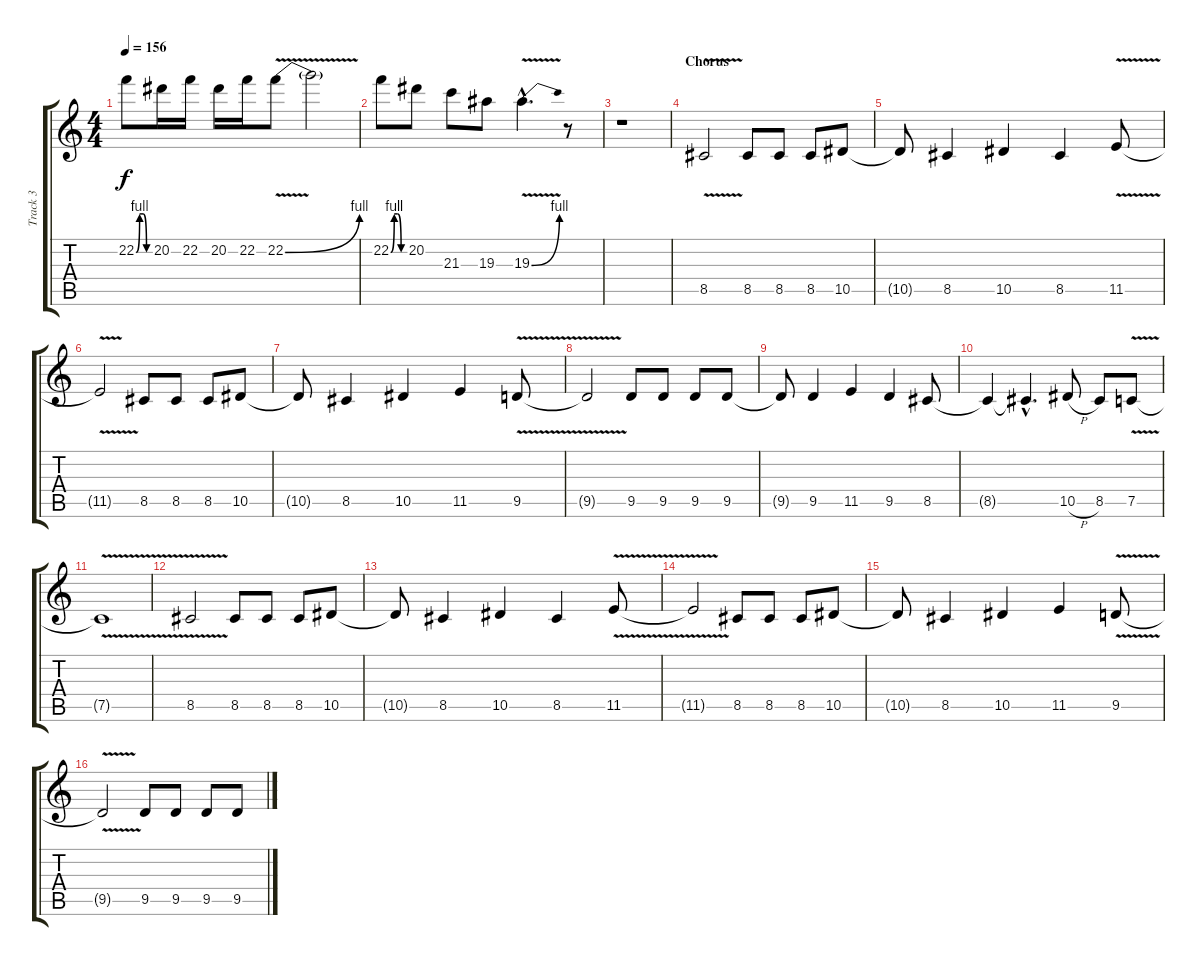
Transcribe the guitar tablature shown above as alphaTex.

\track ("Track 3" "Track 3") {instrument overdrivenguitar}
\staff {score tabs}
\tuning (C4 G3 Eb3 Bb2 F2 C2) {hide}
\ts (4 4)
\tempo 156
\clef g2
\ks c
22.2{be (custom 0 0 15 4 30 4 45 0 60 0)}.8{dy f} 20.2.16 22.2.16 20.2.16 22.2.16 22.2{be (bend 0 0 60 4) v}.8 22.2{t}.2 |
22.2{be (custom 0 0 15 4 30 4 45 0 60 0)}.8 20.2.8 21.3.8 19.3.8 19.3{be (bend 0 0 60 4) v hac}.4{d} r.8 |
r.1 |
\section ("" "Chorus")
8.5{v}.2 8.5.8 8.5.8 8.5.8 10.5.8 |
10.5{t}.8 8.5.4 10.5.4 8.5.4 11.5{v}.8 |
11.5{t}.2 8.5.8 8.5.8 8.5.8 10.5.8 |
10.5{t}.8 8.5.4 10.5.4 11.5.4 9.5{v}.8 |
9.5{t}.2 9.5.8 9.5.8 9.5.8 9.5.8 |
9.5{t}.8 9.5.4 11.5.4 9.5.4 8.5.8 |
8.5{t}.4 8.5{hac t}.4{d} 10.5{h}.8 8.5.8 7.5{v}.8 |
7.5{t}.1 |
8.5{v}.2 8.5.8 8.5.8 8.5.8 10.5.8 |
10.5{t}.8 8.5.4 10.5.4 8.5.4 11.5{v}.8 |
11.5{t}.2 8.5.8 8.5.8 8.5.8 10.5.8 |
10.5{t}.8 8.5.4 10.5.4 11.5.4 9.5{v}.8 |
9.5{t}.2 9.5.8 9.5.8 9.5.8 9.5.8
